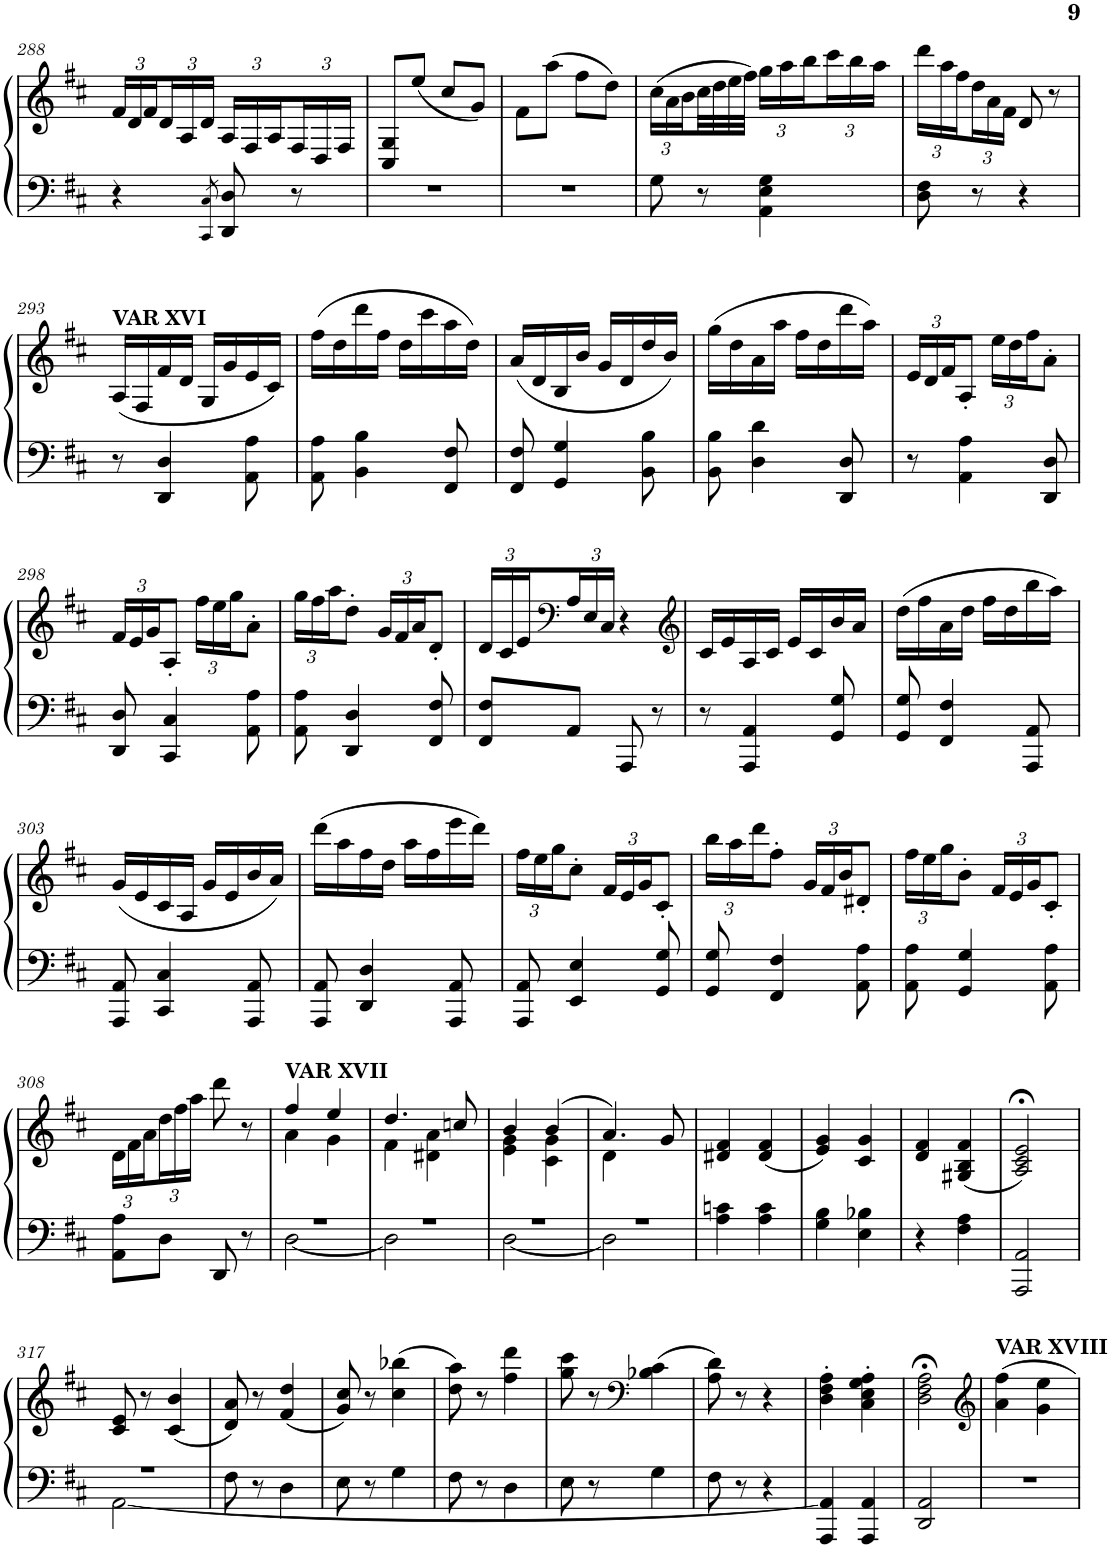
**kern	**kern
*part1	*part1
*staff2	*staff1
*I"Piano	*
*I'Pno.	*
!!LO:PB:g=z
*clefF4	*clefG2
*k[f#c#]	*k[f#c#]
*M2/4	*M2/4
*	*Xbrackettup
=288	=288
4r	24f#/LL
.	24d/
.	24f#/
.	24d/
.	24A/
.	24d/JJ
8qCC#/ 8qC#/	.
8DD/ 8D/	24A/LL
.	24F#/
.	24A/
8r	24F#/
.	24D/
.	24F#/JJ
=289	=289
2r	8C#/ 8G/L
.	(8ee/J
.	8cc#/L
.	8g/J)
=290	=290
2r	8f#\L
.	(8aa\J
.	8ff#\L
.	8dd\J)
=291	=291
8G\	(24cc#\LL
.	24a\
.	24b\
8r	32cc#\L
.	32dd\
.	32ee\
.	32ff#\JJJ)
4AA\ 4E\ 4G\	24gg\LL
.	24aa\
.	24bb\
.	24ccc#\
.	24bb\
.	24aa\JJ
=292	=292
8D\ 8F#\	24ddd\LL
.	24aa\
.	24ff#\
8r	24dd\
.	24a\
.	24f#\JJ
4r	8d/
.	8r
!!LO:LB:g=z
=293	=293
!	!LO:TX:a:B:t=VAR XVI
8r	(16A/LL
.	16F#/
4DD/ 4D/	16f#/
.	16d/JJ
.	16G/LL
.	16g/
8AA\ 8A\	16e/
.	16c#/JJ)
=294	=294
8AA\ 8A\	(16ff#\LL
.	16dd\
4BB\ 4B\	16ddd\
.	16ff#\JJ
.	16dd\LL
.	16ccc#\
8FF#/ 8F#/	16aa\
.	16dd\JJ)
=295	=295
8FF#/ 8F#/	(16a/LL
.	16d/
4GG/ 4G/	16B/
.	16b/JJ
.	16g/LL
.	16d/
8BB\ 8B\	16dd/
.	16b/JJ)
=296	=296
8BB\ 8B\	(16gg\LL
.	16dd\
4D\ 4d\	16a\
.	16aa\JJ
.	16ff#\LL
.	16dd\
8DD/ 8D/	16ddd\
.	16aa\JJ)
=297	=297
8r	24e/LL
.	24d/
.	24f#/J
4AA\ 4A\	8A'/J
.	24ee\LL
.	24dd\
.	24ff#\J
8DD/ 8D/	8a'\J
!!LO:LB:g=z
=298	=298
8DD/ 8D/	24f#/LL
.	24e/
.	24g/J
4CC#/ 4C#/	8A'/J
.	24ff#\LL
.	24ee\
.	24gg\J
8AA\ 8A\	8a'\J
=299	=299
8AA\ 8A\	24gg\LL
.	24ff#\
.	24aa\J
4DD/ 4D/	8dd'\J
.	24g/LL
.	24f#/
.	24a/J
8FF#/ 8F#/	8d'/J
=300	=300
8FF#/ 8F#/L	24d/LL
.	24c#/
.	24e/
*	*clefF4
8AA/J	24A/
.	24E/
.	24C#/JJ
8AAA/	4r
8r	.
=301	=301
*	*clefG2
8r	16c#/LL
.	16e/
4AAA/ 4AA/	16A/
.	16c#/JJ
.	16e/LL
.	16c#/
8GG/ 8G/	16b/
.	16a/JJ
=302	=302
8GG/ 8G/	(16dd\LL
.	16ff#\
4FF#/ 4F#/	16a\
.	16dd\JJ
.	16ff#\LL
.	16dd\
8AAA/ 8AA/	16bb\
.	16aa\JJ)
!!LO:LB:g=z
=303	=303
8AAA/ 8AA/	(16g/LL
.	16e/
4CC#/ 4C#/	16c#/
.	16A/JJ
.	16g/LL
.	16e/
8AAA/ 8AA/	16b/
.	16a/JJ)
=304	=304
8AAA/ 8AA/	(16ddd\LL
.	16aa\
4DD/ 4D/	16ff#\
.	16dd\JJ
.	16aa\LL
.	16ff#\
8AAA/ 8AA/	16eee\
.	16ddd\JJ)
=305	=305
8AAA/ 8AA/	24ff#\LL
.	24ee\
.	24gg\J
4EE/ 4E/	8cc#'\J
.	24f#/LL
.	24e/
.	24g/J
8GG/ 8G/	8c#'/J
=306	=306
8GG/ 8G/	24bb\LL
.	24aa\
.	24ddd\J
4FF#/ 4F#/	8ff#'\J
.	24g/LL
.	24f#/
.	24b/J
8AA\ 8A\	8d#X'/J
=307	=307
8AA\ 8A\	24ff#\LL
.	24ee\
.	24gg\J
4GG/ 4G/	8b'\J
.	24f#/LL
.	24e/
.	24g/J
8AA\ 8A\	8c#'/J
!!LO:LB:g=z
=308	=308
8AA\ 8A\L	24d\LL
.	24f#\
.	24a\
8D\J	24dd\
.	24ff#\
.	24aa\JJ
8DD/	8ddd\
8r	8r
=309	=309
*^	*^
!	!	!LO:TX:a:B:t=VAR XVII	!
2r	[2D\	4ff#/	4a\
.	.	4ee/	4g\
=310	=310	=310	=310
2r	2D\]	4.dd/	4f#\
.	.	.	4d#X\ 4a\
.	.	8ccn/	.
=311	=311	=311	=311
2r	[2D\	4b/	4e\ 4g\
.	.	(4b/	4c#\ 4g\
=312	=312	=312	=312
2r	2D\]	4.a/)	4d\
.	.	.	4ryy
.	.	8g/	.
*v	*v	*	*
*	*v	*v
=313	=313
4A\ 4cn\	4d#X/ 4f#/
4A\ 4c\	(4d#/ 4f#/
=314	=314
4G\ 4B\	4e/ 4g/)
4E\ 4B-X\	4c#/ 4g/
=315	=315
4r	4d/ 4f#/
4F#\ 4A\	(4G#X/ 4B/ 4f#/
=316	=316
2AAA/ 2AA/	2A/;< 2c#/;< 2e/;<)
!!LO:LB:g=z
=317	=317
*^	*
2r	[2AA\	8c#/ 8e/
.	.	8r
.	.	(4c#/ 4b/
*v	*v	*
=318	=318
8F#\	8d/ 8a/)
8r	8r
4D\	(4f#/ 4dd/
=319	=319
8E\	8g/ 8cc#/)
8r	8r
4G\	(4cc#\ 4bb-X\
=320	=320
8F#\	8dd\ 8aa\)
8r	8r
4D\	4ff#\ 4ddd\
=321	=321
8E\	8gg\ 8ccc#\
8r	8r
*	*clefF4
4G\	(4B-X\ 4c#\
=322	=322
8F#\	8A\ 8d\)
8r	8r
4r	4r
=323	=323
4AAA/ 4AA/]	4D\' 4F#\' 4A\'
4AAA/ 4AA/	4C#\' 4E\' 4G\' 4A\'
=324	=324
2DD/ 2AA/	2D\;< 2F#\;< 2A\;<
=325	=325
*	*clefG2
!	!LO:TX:a:B:t=VAR XVIII
2r	4a\ 4ff#\
.	4g\ 4ee\
=	=
*-	*-
